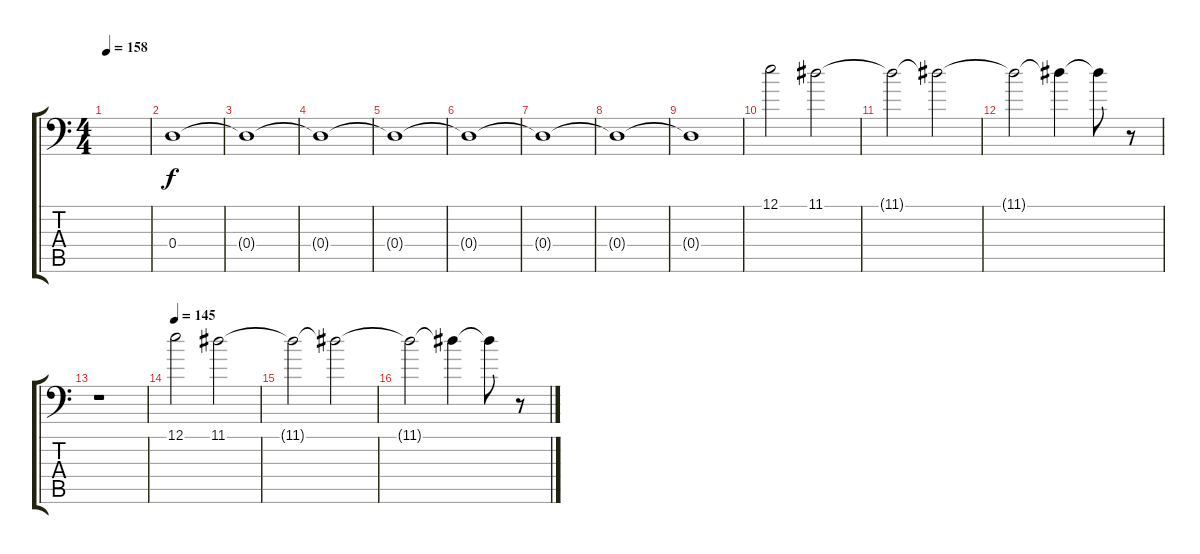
\track "" {instrument churchorgan}
\staff {score tabs}
\tuning (E4 B3 G3 D3 A2 G1) {hide}
\ts (4 4)
\tempo 158
\clef f4
\ks c
|
0.4.1{volume 13 balance 8 instrument churchorgan} |
0.4{t}.1 |
0.4{t}.1 |
0.4{t}.1 |
0.4{t}.1 |
0.4{t}.1 |
0.4{t}.1 |
0.4{t}.1 |
12.1.2{volume 11 balance 0 instrument lead6voice} 11.1.2 |
11.1{t}.2 11.1{t}.2 |
11.1{t}.2 11.1{t}.4 11.1{t}.8 r.8 |
r.1 |
\tempo 145
12.1.2{volume 11 balance 0 instrument lead6voice} 11.1.2 |
11.1{t}.2 11.1{t}.2 |
11.1{t}.2 11.1{t}.4 11.1{t}.8 r.8
